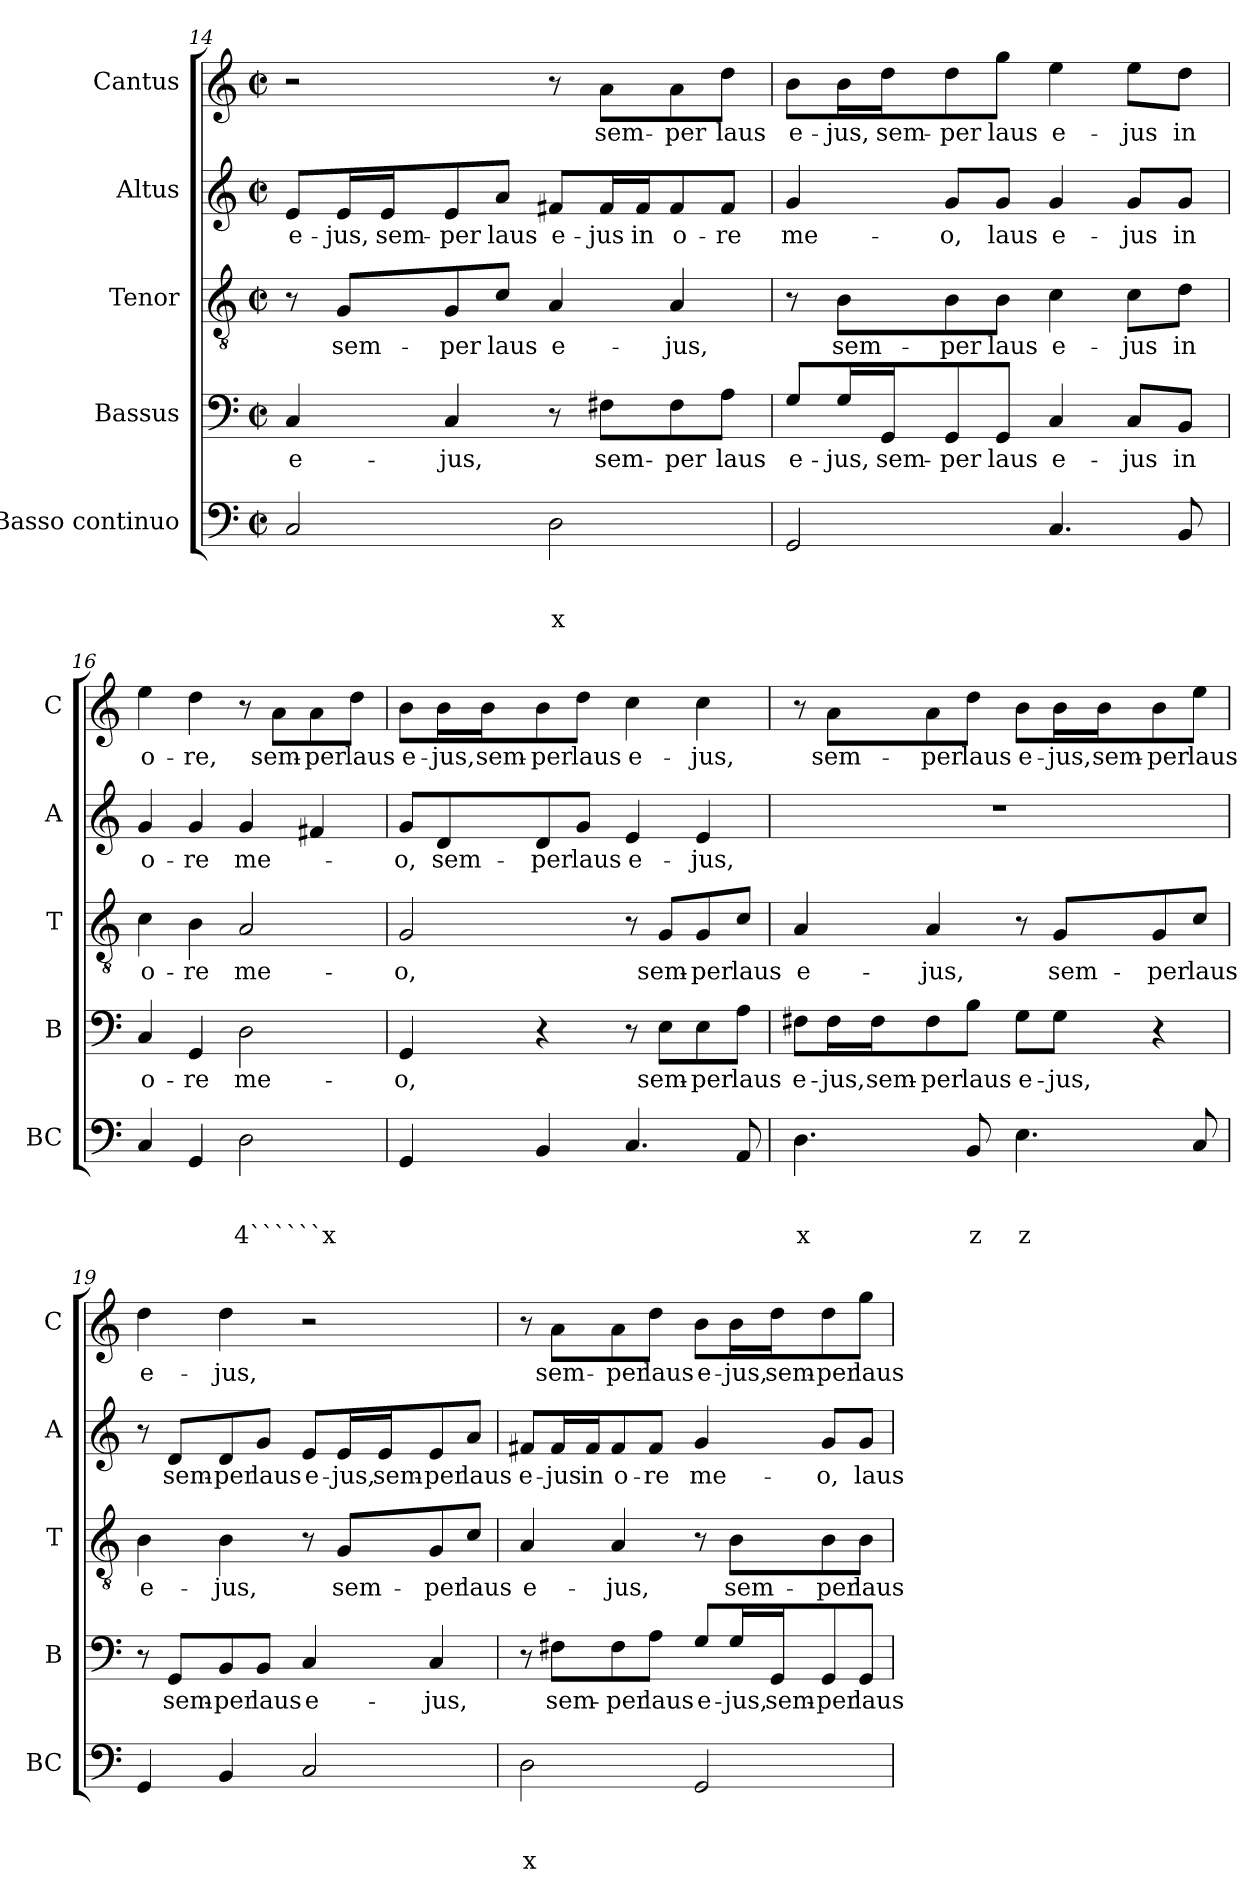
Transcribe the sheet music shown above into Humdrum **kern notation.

**kern	**text	**text	**text	**kern	**text	**kern	**text	**kern	**text	**kern	**text
*part5	*part5	*part5	*part5	*part4	*part4	*part3	*part3	*part2	*part2	*part1	*part1
*staff5	*staff5	*staff5	*staff5	*staff4	*staff4	*staff3	*staff3	*staff2	*staff2	*staff1	*staff1
*I"Basso continuo	*	*	*	*I"Bassus	*	*I"Tenor	*	*I"Altus	*	*I"Cantus	*
*I'BC	*	*	*	*I'B	*	*I'T	*	*I'A	*	*I'C	*
!!LO:LB:g=z
*clefF4	*	*	*	*clefF4	*	*clefGv2	*	*clefG2	*	*clefG2	*
*k[]	*	*	*	*k[]	*	*k[]	*	*k[]	*	*k[]	*
*C:	*	*	*	*C:	*	*C:	*	*C:	*	*C:	*
*M2/2	*	*	*	*M2/2	*	*M2/2	*	*M2/2	*	*M2/2	*
*met(c|)	*	*	*	*met(c|)	*	*met(c|)	*	*met(c|)	*	*met(c|)	*
=14	=14	=14	=14	=14	=14	=14	=14	=14	=14	=14	=14
!	!	!	!	!	!LO:LY:b	!	!	!	!LO:LY:b	!	!
2C/	.	.	.	4C/	e-	8r	.	8e/L	e-	2r	.
!	!	!	!	!	!	!	!LO:LY:b	!	!LO:LY:b	!	!
.	.	.	.	.	.	8G/L	sem-	16e/L	-jus,	.	.
!	!	!	!	!	!	!	!	!	!LO:LY:b	!	!
.	.	.	.	.	.	.	.	16e/J	sem-	.	.
!	!	!	!	!	!LO:LY:b	!	!LO:LY:b	!	!LO:LY:b	!	!
.	.	.	.	4C/	-jus,	8G/	-per	8e/	-per	.	.
!	!	!	!	!	!	!	!LO:LY:b	!	!LO:LY:b	!	!
.	.	.	.	.	.	8c/J	laus	8a/J	laus	.	.
!	!	!	!LO:LY:b	!	!	!	!LO:LY:b	!	!LO:LY:b	!	!
2D\	.	.	x	8r	.	4A/	e-	8f#X/L	e-	8r	.
!	!	!	!	!	!LO:LY:b	!	!	!	!LO:LY:b	!	!LO:LY:b
.	.	.	.	8F#X\L	sem-	.	.	16f#/L	-jus	8a\L	sem-
!	!	!	!	!	!	!	!	!	!LO:LY:b	!	!
.	.	.	.	.	.	.	.	16f#/J	in	.	.
!	!	!	!	!	!LO:LY:b	!	!LO:LY:b	!	!LO:LY:b	!	!LO:LY:b
.	.	.	.	8F#\	-per	4A/	-jus,	8f#/	o-	8a\	-per
!	!	!	!	!	!LO:LY:b	!	!	!	!LO:LY:b	!	!LO:LY:b
.	.	.	.	8A\J	laus	.	.	8f#/J	-re	8dd\J	laus
=15	=15	=15	=15	=15	=15	=15	=15	=15	=15	=15	=15
!	!	!	!	!	!LO:LY:b	!	!	!	!LO:LY:b	!	!LO:LY:b
2GG/	.	.	.	8G/L	e-	8r	.	4g/	me-	8b\L	e-
!	!	!	!	!	!LO:LY:b	!	!LO:LY:b	!	!	!	!LO:LY:b
.	.	.	.	16G/L	-jus,	8B\L	sem-	.	.	16b\L	-jus,
!	!	!	!	!	!LO:LY:b	!	!	!	!	!	!LO:LY:b
.	.	.	.	16GG/J	sem-	.	.	.	.	16dd\J	sem-
!	!	!	!	!	!LO:LY:b	!	!LO:LY:b	!	!LO:LY:b	!	!LO:LY:b
.	.	.	.	8GG/	-per	8B\	-per	8g/L	-o,	8dd\	-per
!	!	!	!	!	!LO:LY:b	!	!LO:LY:b	!	!LO:LY:b	!	!LO:LY:b
.	.	.	.	8GG/J	laus	8B\J	laus	8g/J	laus	8gg\J	laus
!	!	!	!	!	!LO:LY:b	!	!LO:LY:b	!	!LO:LY:b	!	!LO:LY:b
4.C/	.	.	.	4C/	e-	4c\	e-	4g/	e-	4ee\	e-
!	!	!	!	!	!LO:LY:b	!	!LO:LY:b	!	!LO:LY:b	!	!LO:LY:b
.	.	.	.	8C/L	-jus	8c\L	-jus	8g/L	-jus	8ee\L	-jus
!	!	!	!	!	!LO:LY:b	!	!LO:LY:b	!	!LO:LY:b	!	!LO:LY:b
8BB/	.	.	.	8BB/J	in	8d\J	in	8g/J	in	8dd\J	in
=16	=16	=16	=16	=16	=16	=16	=16	=16	=16	=16	=16
!	!	!	!	!	!LO:LY:b	!	!LO:LY:b	!	!LO:LY:b	!	!LO:LY:b
4C/	.	.	.	4C/	o-	4c\	o-	4g/	o-	4ee\	o-
!	!	!	!	!	!LO:LY:b	!	!LO:LY:b	!	!LO:LY:b	!	!LO:LY:b
4GG/	.	.	.	4GG/	-re	4B\	-re	4g/	-re	4dd\	-re,
!	!	!	!LO:LY:b	!	!LO:LY:b	!	!LO:LY:b	!	!LO:LY:b	!	!
2D\	.	.	4``````x	2D\	me-	2A/	me-	4g/	me-	8r	.
!	!	!	!	!	!	!	!	!	!	!	!LO:LY:b
.	.	.	.	.	.	.	.	.	.	8a\L	sem-
!	!	!	!	!	!	!	!	!	!	!	!LO:LY:b
.	.	.	.	.	.	.	.	4f#X/	.	8a\	-per
!	!	!	!	!	!	!	!	!	!	!	!LO:LY:b
.	.	.	.	.	.	.	.	.	.	8dd\J	laus
!!LO:PB:g=z
=17	=17	=17	=17	=17	=17	=17	=17	=17	=17	=17	=17
!	!	!	!	!	!LO:LY:b	!	!LO:LY:b	!	!LO:LY:b	!	!LO:LY:b
4GG/	.	.	.	4GG/	-o,	2G/	-o,	8g/L	-o,	8b\L	e-
!	!	!	!	!	!	!	!	!	!LO:LY:b	!	!LO:LY:b
.	.	.	.	.	.	.	.	8d/	sem-	16b\L	-jus,
!	!	!	!	!	!	!	!	!	!	!	!LO:LY:b
.	.	.	.	.	.	.	.	.	.	16b\J	sem-
!	!	!	!	!	!	!	!	!	!LO:LY:b	!	!LO:LY:b
4BB/	.	.	.	4r	.	.	.	8d/	-per	8b\	-per
!	!	!	!	!	!	!	!	!	!LO:LY:b	!	!LO:LY:b
.	.	.	.	.	.	.	.	8g/J	laus	8dd\J	laus
!	!	!	!	!	!	!	!	!	!LO:LY:b	!	!LO:LY:b
4.C/	.	.	.	8r	.	8r	.	4e/	e-	4cc\	e-
!	!	!	!	!	!LO:LY:b	!	!LO:LY:b	!	!	!	!
.	.	.	.	8E\L	sem-	8G/L	sem-	.	.	.	.
!	!	!	!	!	!LO:LY:b	!	!LO:LY:b	!	!LO:LY:b	!	!LO:LY:b
.	.	.	.	8E\	-per	8G/	-per	4e/	-jus,	4cc\	-jus,
!	!	!	!	!	!LO:LY:b	!	!LO:LY:b	!	!	!	!
8AA/	.	.	.	8A\J	laus	8c/J	laus	.	.	.	.
=18	=18	=18	=18	=18	=18	=18	=18	=18	=18	=18	=18
!	!	!	!LO:LY:b	!	!LO:LY:b	!	!LO:LY:b	!	!	!	!
4.D\	.	.	x	8F#X\L	e-	4A/	e-	1r	.	8r	.
!	!	!	!	!	!LO:LY:b	!	!	!	!	!	!LO:LY:b
.	.	.	.	16F#\L	-jus,	.	.	.	.	8a\L	sem-
!	!	!	!	!	!LO:LY:b	!	!	!	!	!	!
.	.	.	.	16F#\J	sem-	.	.	.	.	.	.
!	!	!	!	!	!LO:LY:b	!	!LO:LY:b	!	!	!	!LO:LY:b
.	.	.	.	8F#\	-per	4A/	-jus,	.	.	8a\	-per
!	!	!	!LO:LY:b	!	!LO:LY:b	!	!	!	!	!	!LO:LY:b
8BB/	.	.	z	8B\J	laus	.	.	.	.	8dd\J	laus
!	!	!	!LO:LY:b	!	!LO:LY:b	!	!	!	!	!	!LO:LY:b
4.E\	.	.	z	8G\L	e-	8r	.	.	.	8b\L	e-
!	!	!	!	!	!LO:LY:b	!	!LO:LY:b	!	!	!	!LO:LY:b
.	.	.	.	8G\J	-jus,	8G/L	sem-	.	.	16b\L	-jus,
!	!	!	!	!	!	!	!	!	!	!	!LO:LY:b
.	.	.	.	.	.	.	.	.	.	16b\J	sem-
!	!	!	!	!	!	!	!LO:LY:b	!	!	!	!LO:LY:b
.	.	.	.	4r	.	8G/	-per	.	.	8b\	-per
!	!	!	!	!	!	!	!LO:LY:b	!	!	!	!LO:LY:b
8C/	.	.	.	.	.	8c/J	laus	.	.	8ee\J	laus
=19	=19	=19	=19	=19	=19	=19	=19	=19	=19	=19	=19
!	!	!	!	!	!	!	!LO:LY:b	!	!	!	!LO:LY:b
4GG/	.	.	.	8r	.	4B\	e-	8r	.	4dd\	e-
!	!	!	!	!	!LO:LY:b	!	!	!	!LO:LY:b	!	!
.	.	.	.	8GG/L	sem-	.	.	8d/L	sem-	.	.
!	!	!	!	!	!LO:LY:b	!	!LO:LY:b	!	!LO:LY:b	!	!LO:LY:b
4BB/	.	.	.	8BB/	-per	4B\	-jus,	8d/	-per	4dd\	-jus,
!	!	!	!	!	!LO:LY:b	!	!	!	!LO:LY:b	!	!
.	.	.	.	8BB/J	laus	.	.	8g/J	laus	.	.
!	!	!	!	!	!LO:LY:b	!	!	!	!LO:LY:b	!	!
2C/	.	.	.	4C/	e-	8r	.	8e/L	e-	2r	.
!	!	!	!	!	!	!	!LO:LY:b	!	!LO:LY:b	!	!
.	.	.	.	.	.	8G/L	sem-	16e/L	-jus,	.	.
!	!	!	!	!	!	!	!	!	!LO:LY:b	!	!
.	.	.	.	.	.	.	.	16e/J	sem-	.	.
!	!	!	!	!	!LO:LY:b	!	!LO:LY:b	!	!LO:LY:b	!	!
.	.	.	.	4C/	-jus,	8G/	-per	8e/	-per	.	.
!	!	!	!	!	!	!	!LO:LY:b	!	!LO:LY:b	!	!
.	.	.	.	.	.	8c/J	laus	8a/J	laus	.	.
!!LO:LB:g=z
=20	=20	=20	=20	=20	=20	=20	=20	=20	=20	=20	=20
!	!	!	!LO:LY:b	!	!	!	!LO:LY:b	!	!LO:LY:b	!	!
2D\	.	.	x	8r	.	4A/	e-	8f#X/L	e-	8r	.
!	!	!	!	!	!LO:LY:b	!	!	!	!LO:LY:b	!	!LO:LY:b
.	.	.	.	8F#X\L	sem-	.	.	16f#/L	-jus	8a\L	sem-
!	!	!	!	!	!	!	!	!	!LO:LY:b	!	!
.	.	.	.	.	.	.	.	16f#/J	in	.	.
!	!	!	!	!	!LO:LY:b	!	!LO:LY:b	!	!LO:LY:b	!	!LO:LY:b
.	.	.	.	8F#\	-per	4A/	-jus,	8f#/	o-	8a\	-per
!	!	!	!	!	!LO:LY:b	!	!	!	!LO:LY:b	!	!LO:LY:b
.	.	.	.	8A\J	laus	.	.	8f#/J	-re	8dd\J	laus
!	!	!	!	!	!LO:LY:b	!	!	!	!LO:LY:b	!	!LO:LY:b
2GG/	.	.	.	8G/L	e-	8r	.	4g/	me-	8b\L	e-
!	!	!	!	!	!LO:LY:b	!	!LO:LY:b	!	!	!	!LO:LY:b
.	.	.	.	16G/L	-jus,	8B\L	sem-	.	.	16b\L	-jus,
!	!	!	!	!	!LO:LY:b	!	!	!	!	!	!LO:LY:b
.	.	.	.	16GG/J	sem-	.	.	.	.	16dd\J	sem-
!	!	!	!	!	!LO:LY:b	!	!LO:LY:b	!	!LO:LY:b	!	!LO:LY:b
.	.	.	.	8GG/	-per	8B\	-per	8g/L	-o,	8dd\	-per
!	!	!	!	!	!LO:LY:b	!	!LO:LY:b	!	!LO:LY:b	!	!LO:LY:b
.	.	.	.	8GG/J	laus	8B\J	laus	8g/J	laus	8gg\J	laus
=	=	=	=	=	=	=	=	=	=	=	=
*-	*-	*-	*-	*-	*-	*-	*-	*-	*-	*-	*-
